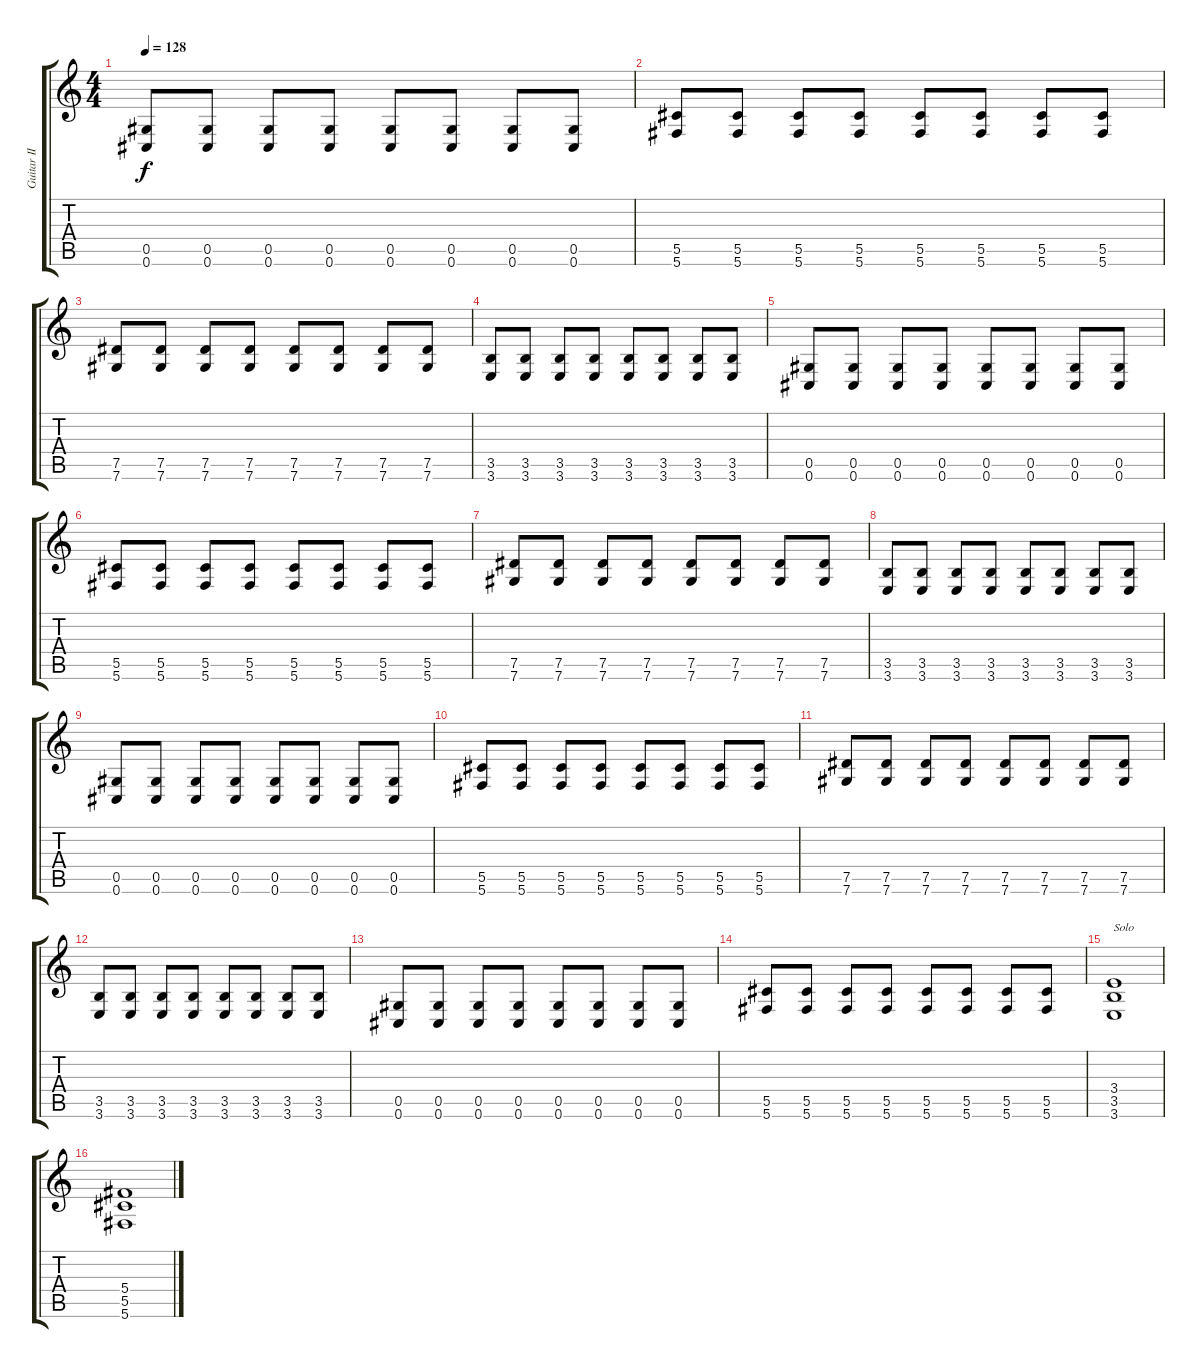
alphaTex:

\track ("Guitar II" "Guitar II") {instrument distortionguitar}
\staff {score tabs}
\tuning (Eb4 Bb3 Gb3 Db3 Ab2 Db2) {hide}
\ts (4 4)
\tempo 128
\clef g2
\ks c
(0.5 0.6).8{dy f} (0.5 0.6).8 (0.5 0.6).8 (0.5 0.6).8 (0.5 0.6).8 (0.5 0.6).8 (0.5 0.6).8 (0.5 0.6).8 |
(5.5 5.6).8 (5.5 5.6).8 (5.5 5.6).8 (5.5 5.6).8 (5.5 5.6).8 (5.5 5.6).8 (5.5 5.6).8 (5.5 5.6).8 |
(7.5 7.6).8 (7.5 7.6).8 (7.5 7.6).8 (7.5 7.6).8 (7.5 7.6).8 (7.5 7.6).8 (7.5 7.6).8 (7.5 7.6).8 |
(3.5 3.6).8 (3.5 3.6).8 (3.5 3.6).8 (3.5 3.6).8 (3.5 3.6).8 (3.5 3.6).8 (3.5 3.6).8 (3.5 3.6).8 |
(0.5 0.6).8 (0.5 0.6).8 (0.5 0.6).8 (0.5 0.6).8 (0.5 0.6).8 (0.5 0.6).8 (0.5 0.6).8 (0.5 0.6).8 |
(5.5 5.6).8 (5.5 5.6).8 (5.5 5.6).8 (5.5 5.6).8 (5.5 5.6).8 (5.5 5.6).8 (5.5 5.6).8 (5.5 5.6).8 |
(7.5 7.6).8 (7.5 7.6).8 (7.5 7.6).8 (7.5 7.6).8 (7.5 7.6).8 (7.5 7.6).8 (7.5 7.6).8 (7.5 7.6).8 |
(3.5 3.6).8 (3.5 3.6).8 (3.5 3.6).8 (3.5 3.6).8 (3.5 3.6).8 (3.5 3.6).8 (3.5 3.6).8 (3.5 3.6).8 |
(0.5 0.6).8 (0.5 0.6).8 (0.5 0.6).8 (0.5 0.6).8 (0.5 0.6).8 (0.5 0.6).8 (0.5 0.6).8 (0.5 0.6).8 |
(5.5 5.6).8 (5.5 5.6).8 (5.5 5.6).8 (5.5 5.6).8 (5.5 5.6).8 (5.5 5.6).8 (5.5 5.6).8 (5.5 5.6).8 |
(7.5 7.6).8 (7.5 7.6).8 (7.5 7.6).8 (7.5 7.6).8 (7.5 7.6).8 (7.5 7.6).8 (7.5 7.6).8 (7.5 7.6).8 |
(3.5 3.6).8 (3.5 3.6).8 (3.5 3.6).8 (3.5 3.6).8 (3.5 3.6).8 (3.5 3.6).8 (3.5 3.6).8 (3.5 3.6).8 |
(0.5 0.6).8 (0.5 0.6).8 (0.5 0.6).8 (0.5 0.6).8 (0.5 0.6).8 (0.5 0.6).8 (0.5 0.6).8 (0.5 0.6).8 |
(5.5 5.6).8 (5.5 5.6).8 (5.5 5.6).8 (5.5 5.6).8 (5.5 5.6).8 (5.5 5.6).8 (5.5 5.6).8 (5.5 5.6).8 |
(3.4 3.5 3.6).1{txt "Solo"} |
(5.4 5.5 5.6).1
